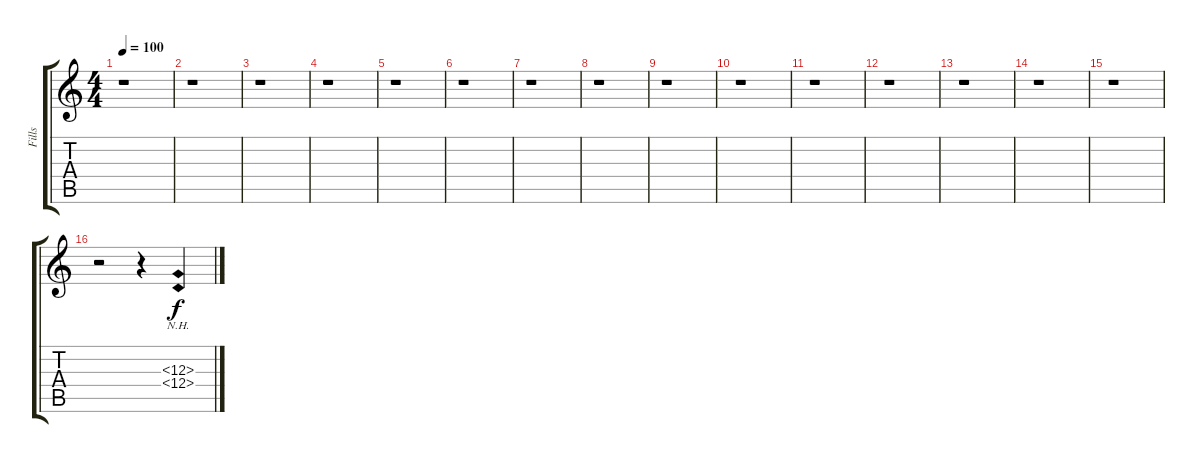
\track ("Fills" "Fills") {instrument sitar}
\staff {score tabs}
\tuning (E4 B3 G3 D3 A2 E2) {hide}
\ts (4 4)
\tempo 100
\clef g2
\ks c
r.1{dy f instrument sitar} |
r.1 |
r.1 |
r.1 |
r.1 |
r.1 |
r.1 |
r.1 |
r.1 |
r.1 |
r.1 |
r.1 |
r.1 |
r.1 |
r.1 |
r.2 r.4 (12.3{nh} 12.4{nh}).4
